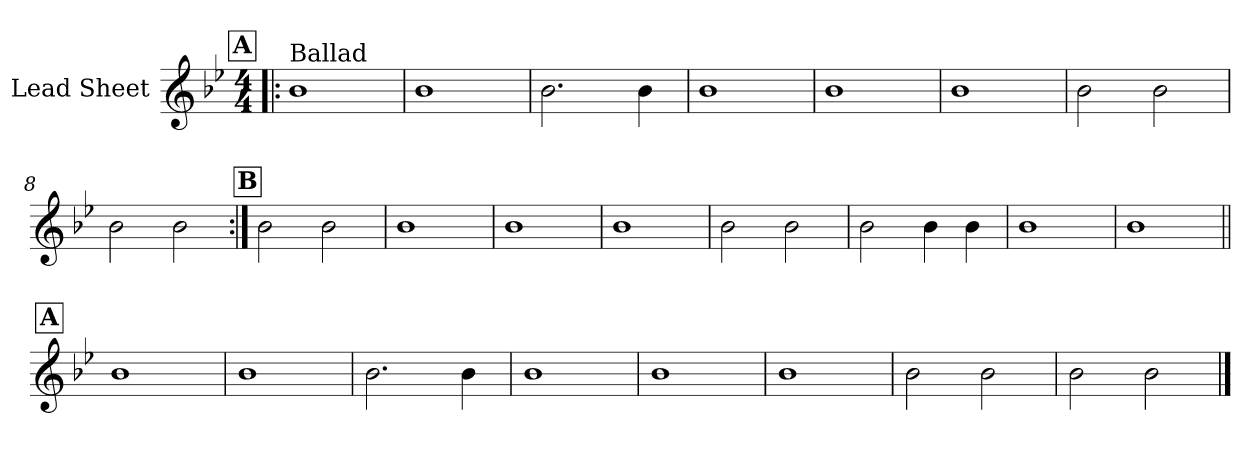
**kern
*part1
*staff1
*I"Lead Sheet
*clefG2
*k[b-e-]
*B-:
*M4/4
!!LO:REH:place=s1:a:fs=14:t=A
=1!|:
!LO:TX:a:t=Ballad
1b-
=2
1b-
=3
2.b-\
4b-\
=4
1b-
!!LO:LB:g=z
=5
1b-
=6
1b-
=7
2b-\
2b-\
=8
2b-\
2b-\
!!LO:LB:g=z
!!LO:REH:place=s1:a:fs=14:t=B
=9:|!
2b-\
2b-\
=10
1b-
=11
1b-
=12
1b-
!!LO:LB:g=z
=13
2b-\
2b-\
=14
2b-\
4b-\
4b-\
=15
1b-
=16
1b-
!!LO:LB:g=z
!!LO:REH:place=s1:a:fs=14:t=A
=17||
1b-
=18
1b-
=19
2.b-\
4b-\
=20
1b-
!!LO:LB:g=z
=21
1b-
=22
1b-
=23
2b-\
2b-\
=24
2b-\
2b-\
==
*-
